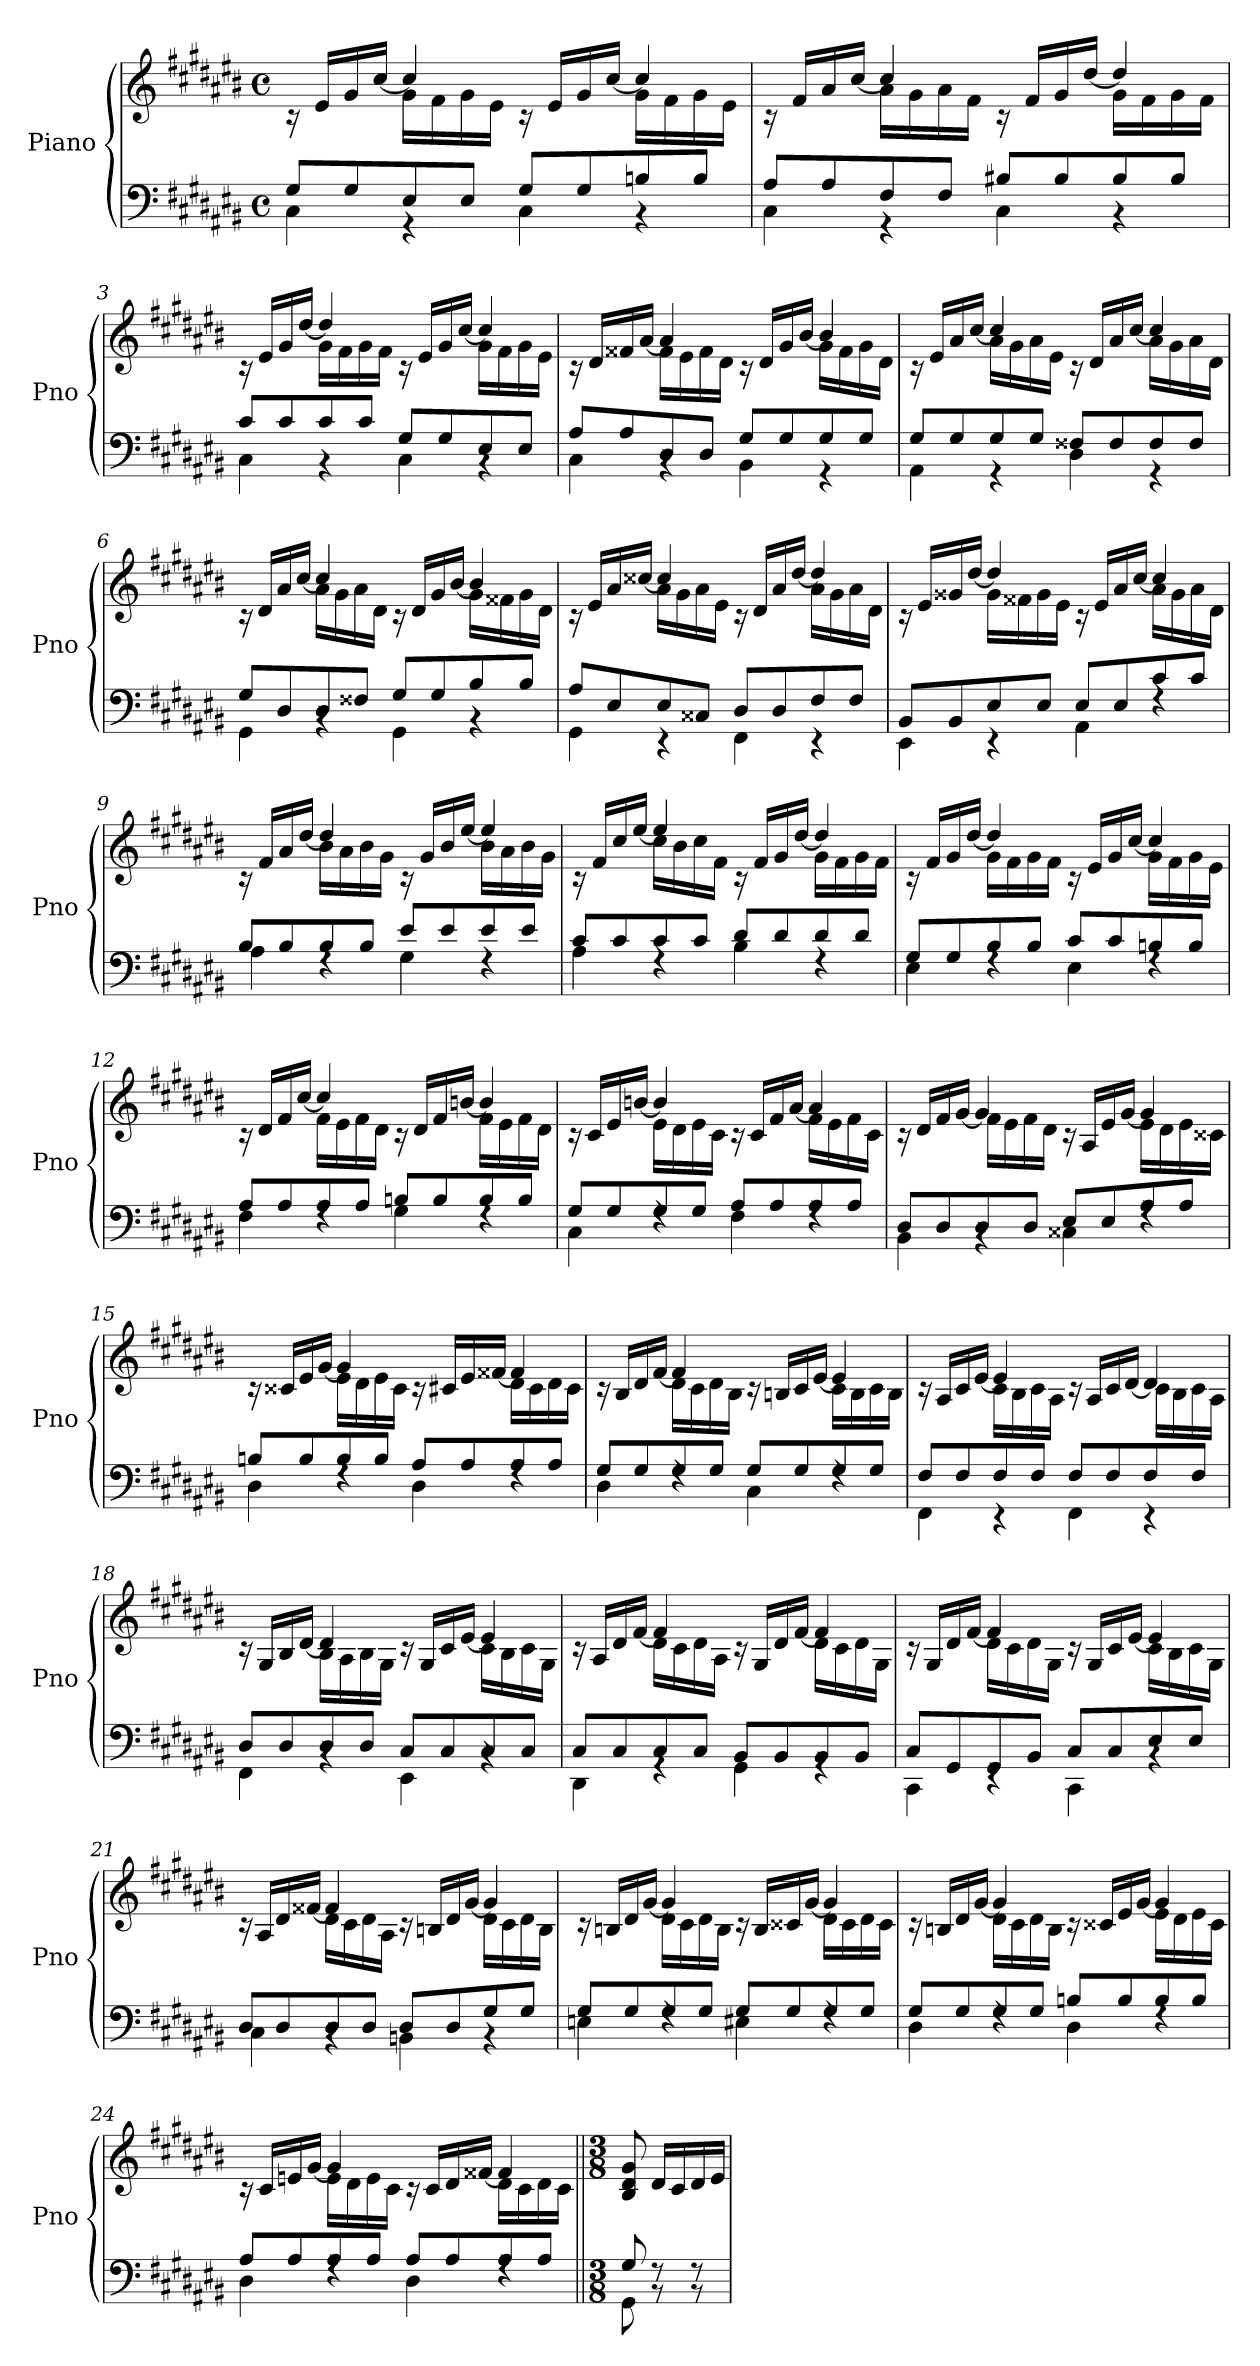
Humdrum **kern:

**kern	**kern
*part1	*part1
*staff2	*staff1
*I"Piano	*
*I'Pno	*
*clefF4	*clefG2
*k[f#c#g#d#a#e#b#]	*k[f#c#g#d#a#e#b#]
*M4/4	*M4/4
*met(c)	*met(c)
*MM74	*MM74
=1	=1
*^	*^
8G#/L	4C#\	16rc	4ryy
.	.	16e#/LL	.
8G#/	.	16g#/	.
.	.	[16cc#/JJ	.
8E#/	4r	4cc#/]	16g#\LL
.	.	.	16f#\
8E#/J	.	.	16g#\
.	.	.	16e#\JJ
8G#/L	4C#\	16rc	4ryy
.	.	16e#/LL	.
8G#/	.	16g#/	.
.	.	[16cc#/JJ	.
8Bn/	4r	4cc#/]	16g#\LL
.	.	.	16f#\
8B/J	.	.	16g#\
.	.	.	16e#\JJ
=2	=2	=2	=2
8A#/L	4C#\	16rc	4ryy
.	.	16f#/LL	.
8A#/	.	16a#/	.
.	.	[16cc#/JJ	.
8F#/	4r	4cc#/]	16a#\LL
.	.	.	16g#\
8F#/J	.	.	16a#\
.	.	.	16f#\JJ
8B#X/L	4C#\	16rc	4ryy
.	.	16f#/LL	.
8B#/	.	16g#/	.
.	.	[16dd#/JJ	.
8B#/	4r	4dd#/]	16g#\LL
.	.	.	16f#\
8B#/J	.	.	16g#\
.	.	.	16f#\JJ
=3	=3	=3	=3
8c#/L	4C#\	16rc	4ryy
.	.	16e#/LL	.
8c#/	.	16g#/	.
.	.	[16dd#/JJ	.
8c#/	4r	4dd#/]	16g#\LL
.	.	.	16f#\
8c#/J	.	.	16g#\
.	.	.	16f#\JJ
8G#/L	4C#\	16rc	4ryy
.	.	16e#/LL	.
8G#/	.	16g#/	.
.	.	[16cc#/JJ	.
8E#/	4rBB	4cc#/]	16g#\LL
.	.	.	16f#\
8E#/J	.	.	16g#\
.	.	.	16e#\JJ
!!LO:LB:g=z	!!
=4	=4	=4	=4
8A#/L	4C#\	16rc	4ryy
.	.	16d#/LL	.
8A#/	.	16f##X/	.
.	.	[16a#/JJ	.
8D#/	4rBB	4a#/]	16f##\LL
.	.	.	16e#\
8D#/J	.	.	16f##\
.	.	.	16d#\JJ
8G#/L	4BB#\	16rc	4ryy
.	.	16d#/LL	.
8G#/	.	16g#/	.
.	.	[16b#/JJ	.
8G#/	4r	4b#/]	16g#\LL
.	.	.	16f##\
8G#/J	.	.	16g#\
.	.	.	16d#\JJ
=5	=5	=5	=5
8G#/L	4AA#\	16rc	4ryy
.	.	16e#/LL	.
8G#/	.	16a#/	.
.	.	[16cc#/JJ	.
8G#/	4r	4cc#/]	16a#\LL
.	.	.	16g#\
8G#/J	.	.	16a#\
.	.	.	16e#\JJ
8F##X/L	4D#\	16rc	4ryy
.	.	16d#/LL	.
8F##/	.	16a#/	.
.	.	[16cc#/JJ	.
8F##/	4r	4cc#/]	16a#\LL
.	.	.	16g#\
8F##/J	.	.	16a#\
.	.	.	16d#\JJ
=6	=6	=6	=6
8G#/L	4GG#\	16rc	4ryy
.	.	16d#/LL	.
8D#/	.	16a#/	.
.	.	[16cc#/JJ	.
8D#/	4rBB	4cc#/]	16a#\LL
.	.	.	16g#\
8F##X/J	.	.	16a#\
.	.	.	16d#\JJ
8G#/L	4GG#\	16rc	4ryy
.	.	16d#/LL	.
8G#/	.	16g#/	.
.	.	[16b#/JJ	.
8B#/	4rBB	4b#/]	16g#\LL
.	.	.	16f##X\
8B#/J	.	.	16g#\
.	.	.	16d#\JJ
!!LO:LB:g=z	!!
=7	=7	=7	=7
8A#/L	4GG#\	16rc	4ryy
.	.	16e#/LL	.
8E#/	.	16a#/	.
.	.	[16cc##X/JJ	.
8E#/	4r	4cc##/]	16a#\LL
.	.	.	16g#\
8C##X/J	.	.	16a#\
.	.	.	16e#\JJ
8D#/L	4FF#\	16rc	4ryy
.	.	16d#/LL	.
8D#/	.	16a#/	.
.	.	[16dd#/JJ	.
8F#/	4r	4dd#/]	16a#\LL
.	.	.	16g#\
8F#/J	.	.	16a#\
.	.	.	16d#\JJ
=8	=8	=8	=8
8BB#/L	4EE#\	16rc	4ryy
.	.	16e#/LL	.
8BB#/	.	16g##X/	.
.	.	[16dd#/JJ	.
8E#/	4r	4dd#/]	16g##\LL
.	.	.	16f##X\
8E#/J	.	.	16g##\
.	.	.	16e#\JJ
8E#/L	4AA#\	16rc	4ryy
.	.	16e#/LL	.
8E#/	.	16a#/	.
.	.	[16cc#/JJ	.
8c#/	4rF	4cc#/]	16a#\LL
.	.	.	16g##\
8c#/J	.	.	16a#\
.	.	.	16d#\JJ
=9	=9	=9	=9
8B#/L	4A#\	16rc	4ryy
.	.	16f#/LL	.
8B#/	.	16a#/	.
.	.	[16dd#/JJ	.
8B#/	4rF	4dd#/]	16b#\LL
.	.	.	16a#\
8B#/J	.	.	16b#\
.	.	.	16g#\JJ
8e#/L	4G#\	16rc	4ryy
.	.	16g#/LL	.
8e#/	.	16b#/	.
.	.	[16ee#/JJ	.
8e#/	4rF	4ee#/]	16b#\LL
.	.	.	16a#\
8e#/J	.	.	16b#\
.	.	.	16g#\JJ
!!LO:LB:g=z	!!
=10	=10	=10	=10
8c#/L	4A#\	16rc	4ryy
.	.	16f#/LL	.
8c#/	.	16cc#/	.
.	.	[16ee#/JJ	.
8c#/	4rF	4ee#/]	16cc#\LL
.	.	.	16b#\
8c#/J	.	.	16cc#\
.	.	.	16f#\JJ
8d#/L	4B#\	16rc	4ryy
.	.	16f#/LL	.
8d#/	.	16g#/	.
.	.	[16dd#/JJ	.
8d#/	4rF	4dd#/]	16g#\LL
.	.	.	16f#\
8d#/J	.	.	16g#\
.	.	.	16f#\JJ
=11	=11	=11	=11
8G#/L	4E#\	16rc	4ryy
.	.	16f#/LL	.
8G#/	.	16g#/	.
.	.	[16dd#/JJ	.
8B#/	4rF	4dd#/]	16g#\LL
.	.	.	16f#\
8B#/J	.	.	16g#\
.	.	.	16f#\JJ
8c#/L	4E#\	16rc	4ryy
.	.	16e#/LL	.
8c#/	.	16g#/	.
.	.	[16cc#/JJ	.
8Bn/	4rF	4cc#/]	16g#\LL
.	.	.	16f#\
8B/J	.	.	16g#\
.	.	.	16e#\JJ
=12	=12	=12	=12
8A#/L	4F#\	16rc	4ryy
.	.	16d#/LL	.
8A#/	.	16f#/	.
.	.	[16cc#/JJ	.
8A#/	4rF	4cc#/]	16f#\LL
.	.	.	16e#\
8A#/J	.	.	16f#\
.	.	.	16d#\JJ
8Bn/L	4G#\	16rc	4ryy
.	.	16d#/LL	.
8B/	.	16f#/	.
.	.	[16bn/JJ	.
8B/	4rF	4b/]	16f#\LL
.	.	.	16e#\
8B/J	.	.	16f#\
.	.	.	16d#\JJ
!!LO:LB:g=z	!!
=13	=13	=13	=13
8G#/L	4C#\	16rc	4ryy
.	.	16c#/LL	.
8G#/	.	16e#/	.
.	.	[16bn/JJ	.
8G#/	4rF	4b/]	16e#\LL
.	.	.	16d#\
8G#/J	.	.	16e#\
.	.	.	16c#\JJ
8A#/L	4F#\	16rc	4ryy
.	.	16c#/LL	.
8A#/	.	16f#/	.
.	.	[16a#/JJ	.
8A#/	4rF	4a#/]	16f#\LL
.	.	.	16e#\
8A#/J	.	.	16f#\
.	.	.	16c#\JJ
=14	=14	=14	=14
8D#/L	4BB#\	16rc	4ryy
.	.	16d#/LL	.
8D#/	.	16f#/	.
.	.	[16g#/JJ	.
8D#/	4rBB	4g#/]	16f#\LL
.	.	.	16e#\
8D#/J	.	.	16f#\
.	.	.	16d#\JJ
8E#/L	4C##X\	16rc	4ryy
.	.	16A#/LL	.
8E#/	.	16e#/	.
.	.	[16g#/JJ	.
8A#/	4rF	4g#/]	16e#\LL
.	.	.	16d#\
8A#/J	.	.	16e#\
.	.	.	16c##X\JJ
=15	=15	=15	=15
8Bn/L	4D#\	16rc	4ryy
.	.	16c##X/LL	.
8B/	.	16e#/	.
.	.	[16g#/JJ	.
8B/	4rF	4g#/]	16e#\LL
.	.	.	16d#\
8B/J	.	.	16e#\
.	.	.	16c##\JJ
8A#/L	4D#\	16rc	4ryy
.	.	16c#X/LL	.
8A#/	.	16e#/	.
.	.	[16f##X/JJ	.
8A#/	4rF	4f##/]	16d#\LL
.	.	.	16c#\
8A#/J	.	.	16d#\
.	.	.	16c#\JJ
!!LO:PB:g=z	!!
=16	=16	=16	=16
8G#/L	4D#\	16rc	4ryy
.	.	16B#/LL	.
8G#/	.	16d#/	.
.	.	[16f#/JJ	.
8G#/	4rF	4f#/]	16d#\LL
.	.	.	16c#\
8G#/J	.	.	16d#\
.	.	.	16B#\JJ
8G#/L	4C#\	16rc	4ryy
.	.	16Bn/LL	.
8G#/	.	16c#/	.
.	.	[16e#/JJ	.
8G#/	4rF	4e#/]	16c#\LL
.	.	.	16B\
8G#/J	.	.	16c#\
.	.	.	16B\JJ
=17	=17	=17	=17
8F#/L	4FF#\	16rc	4ryy
.	.	16A#/LL	.
8F#/	.	16c#/	.
.	.	[16e#/JJ	.
8F#/	4r	4e#/]	16c#\LL
.	.	.	16B#\
8F#/J	.	.	16c#\
.	.	.	16A#\JJ
8F#/L	4FF#\	16rc	4ryy
.	.	16A#/LL	.
8F#/	.	16c#/	.
.	.	[16d#/JJ	.
8F#/	4r	4d#/]	16c#\LL
.	.	.	16B#\
8F#/J	.	.	16c#\
.	.	.	16A#\JJ
=18	=18	=18	=18
8D#/L	4FF#\	16rc	4ryy
.	.	16G#/LL	.
8D#/	.	16B#/	.
.	.	[16d#/JJ	.
8D#/	4rBB	4d#/]	16B#\LL
.	.	.	16A#\
8D#/J	.	.	16B#\
.	.	.	16G#\JJ
8C#/L	4EE#\	16rc	4ryy
.	.	16G#/LL	.
8C#/	.	16c#/	.
.	.	[16e#/JJ	.
8C#/	4rBB	4e#/]	16c#\LL
.	.	.	16B#\
8C#/J	.	.	16c#\
.	.	.	16G#\JJ
!!LO:LB:g=z	!!
=19	=19	=19	=19
8C#/L	4DD#\	16rc	4ryy
.	.	16A#/LL	.
8C#/	.	16d#/	.
.	.	[16f#/JJ	.
8C#/	4rGG	4f#/]	16d#\LL
.	.	.	16c#\
8C#/J	.	.	16d#\
.	.	.	16A#\JJ
8BB#/L	4GG#\	16rc	4ryy
.	.	16G#/LL	.
8BB#/	.	16d#/	.
.	.	[16f#/JJ	.
8BB#/	4rGG	4f#/]	16d#\LL
.	.	.	16c#\
8BB#/J	.	.	16d#\
.	.	.	16G#\JJ
=20	=20	=20	=20
8C#/L	4CC#\	16rc	4ryy
.	.	16G#/LL	.
8GG#/	.	16d#/	.
.	.	[16f#/JJ	.
8GG#/	4rEE	4f#/]	16d#\LL
.	.	.	16c#\
8BB#/J	.	.	16d#\
.	.	.	16G#\JJ
8C#/L	4CC#\	16rc	4ryy
.	.	16G#/LL	.
8C#/	.	16c#/	.
.	.	[16e#/JJ	.
8E#/	4rBB	4e#/]	16c#\LL
.	.	.	16B#\
8E#/J	.	.	16c#\
.	.	.	16G#\JJ
=21	=21	=21	=21
8D#/L	4C#\	16rc	4ryy
.	.	16A#/LL	.
8D#/	.	16d#/	.
.	.	[16f##X/JJ	.
8D#/	4rBB	4f##/]	16d#\LL
.	.	.	16c#\
8D#/J	.	.	16d#\
.	.	.	16A#\JJ
8D#/L	4BBn\	16rc	4ryy
.	.	16Bn/LL	.
8D#/	.	16d#/	.
.	.	[16g#/JJ	.
8G#/	4rBB	4g#/]	16d#\LL
.	.	.	16c#\
8G#/J	.	.	16d#\
.	.	.	16B\JJ
!!LO:LB:g=z	!!
=22	=22	=22	=22
8G#/L	4En\	16rc	4ryy
.	.	16Bn/LL	.
8G#/	.	16d#/	.
.	.	[16g#/JJ	.
8G#/	4rF	4g#/]	16d#\LL
.	.	.	16c#\
8G#/J	.	.	16d#\
.	.	.	16B\JJ
8G#/L	4E#X\	16rc	4ryy
.	.	16B/LL	.
8G#/	.	16c##X/	.
.	.	[16g#/JJ	.
8G#/	4rF	4g#/]	16d#\LL
.	.	.	16c##\
8G#/J	.	.	16d#\
.	.	.	16c##\JJ
=23	=23	=23	=23
8G#/L	4D#\	16rc	4ryy
.	.	16Bn/LL	.
8G#/	.	16d#/	.
.	.	[16g#/JJ	.
8G#/	4rF	4g#/]	16d#\LL
.	.	.	16c#\
8G#/J	.	.	16d#\
.	.	.	16B\JJ
8Bn/L	4D#\	16rc	4ryy
.	.	16c##X/LL	.
8B/	.	16e#/	.
.	.	[16g#/JJ	.
8B/	4rF	4g#/]	16e#\LL
.	.	.	16d#\
8B/J	.	.	16e#\
.	.	.	16c##\JJ
=24	=24	=24	=24
8A#/L	4D#\	16rc	4ryy
.	.	16c#/LL	.
8A#/	.	16en/	.
.	.	[16g#/JJ	.
8A#/	4rF	4g#/]	16e\LL
.	.	.	16d#\
8A#/J	.	.	16e\
.	.	.	16c#\JJ
8A#/L	4D#\	16rc	4ryy
.	.	16c#/LL	.
8A#/	.	16d#/	.
.	.	[16f##X/JJ	.
8A#/	4rF	4f##/]	16d#\LL
.	.	.	16c#\
8A#/J	.	.	16d#\
.	.	.	16c#\JJ
*	*	*v	*v
!!LO:LB:g=z
=25||	=25||	=25||
*M3/8	*	*M3/8
*	*	*^
!	!	!LO:TX:a:B:t=Allegro	!
*	*	*v	*v
8G#/	8GG#\	8B#/ 8d#/ 8g#/
8rBB	8rF	16d#/LL
.	.	16c#/
8rBB	8rF	16d#/
.	.	16e#/JJ
*v	*v	*
=	=
*-	*-
